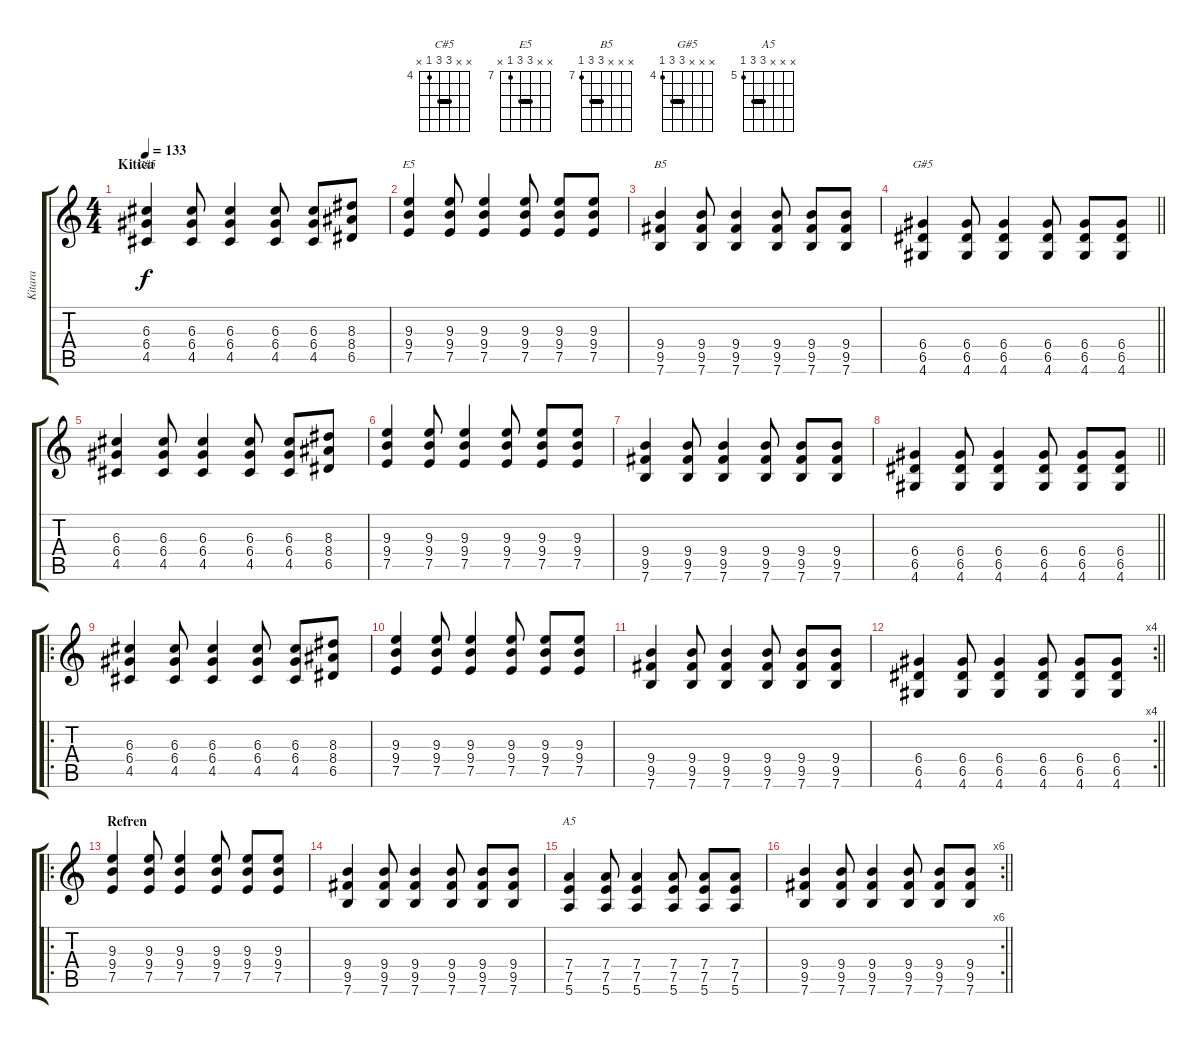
\track ("Kitara" "Kitara") {instrument distortionguitar}
\staff {score tabs}
\tuning (E4 B3 G3 D3 A2 E2) {hide}
\chord ("C#5" x x 6 6 4 x) {firstfret 4 barre 6}
\chord ("E5" x x 9 9 7 x) {firstfret 7 barre 9}
\chord ("B5" x x x 9 9 7) {firstfret 7 barre 9}
\chord ("G#5" x x x 6 6 4) {firstfret 4 barre 6}
\chord ("A5" x x x 7 7 5) {firstfret 5 barre 7}
\ts (4 4)
\section ("" "Kitica")
\tempo 133
\clef g2
\ks c
(6.3 6.4 4.5).4{ch "C#5" dy f} (6.3 6.4 4.5).8 (6.3 6.4 4.5).4 (6.3 6.4 4.5).8 (6.3 6.4 4.5).8 (8.3 8.4 6.5).8 |
(9.3 9.4 7.5).4{ch "E5"} (9.3 9.4 7.5).8 (9.3 9.4 7.5).4 (9.3 9.4 7.5).8 (9.3 9.4 7.5).8 (9.3 9.4 7.5).8 |
(9.4 9.5 7.6).4{ch "B5"} (9.4 9.5 7.6).8 (9.4 9.5 7.6).4 (9.4 9.5 7.6).8 (9.4 9.5 7.6).8 (9.4 9.5 7.6).8 |
\barLineRight lightlight
(6.4 6.5 4.6).4{ch "G#5"} (6.4 6.5 4.6).8 (6.4 6.5 4.6).4 (6.4 6.5 4.6).8 (6.4 6.5 4.6).8 (6.4 6.5 4.6).8 |
(6.3 6.4 4.5).4 (6.3 6.4 4.5).8 (6.3 6.4 4.5).4 (6.3 6.4 4.5).8 (6.3 6.4 4.5).8 (8.3 8.4 6.5).8 |
(9.3 9.4 7.5).4 (9.3 9.4 7.5).8 (9.3 9.4 7.5).4 (9.3 9.4 7.5).8 (9.3 9.4 7.5).8 (9.3 9.4 7.5).8 |
(9.4 9.5 7.6).4 (9.4 9.5 7.6).8 (9.4 9.5 7.6).4 (9.4 9.5 7.6).8 (9.4 9.5 7.6).8 (9.4 9.5 7.6).8 |
\barLineRight lightlight
(6.4 6.5 4.6).4 (6.4 6.5 4.6).8 (6.4 6.5 4.6).4 (6.4 6.5 4.6).8 (6.4 6.5 4.6).8 (6.4 6.5 4.6).8 |
\ro
(6.3 6.4 4.5).4 (6.3 6.4 4.5).8 (6.3 6.4 4.5).4 (6.3 6.4 4.5).8 (6.3 6.4 4.5).8 (8.3 8.4 6.5).8 |
(9.3 9.4 7.5).4 (9.3 9.4 7.5).8 (9.3 9.4 7.5).4 (9.3 9.4 7.5).8 (9.3 9.4 7.5).8 (9.3 9.4 7.5).8 |
(9.4 9.5 7.6).4 (9.4 9.5 7.6).8 (9.4 9.5 7.6).4 (9.4 9.5 7.6).8 (9.4 9.5 7.6).8 (9.4 9.5 7.6).8 |
\rc 4
\barLineRight lightlight
(6.4 6.5 4.6).4 (6.4 6.5 4.6).8 (6.4 6.5 4.6).4 (6.4 6.5 4.6).8 (6.4 6.5 4.6).8 (6.4 6.5 4.6).8 |
\ro
\section ("" "Refren")
(9.3 9.4 7.5).4 (9.3 9.4 7.5).8 (9.3 9.4 7.5).4 (9.3 9.4 7.5).8 (9.3 9.4 7.5).8 (9.3 9.4 7.5).8 |
(9.4 9.5 7.6).4 (9.4 9.5 7.6).8 (9.4 9.5 7.6).4 (9.4 9.5 7.6).8 (9.4 9.5 7.6).8 (9.4 9.5 7.6).8 |
(7.4 7.5 5.6).4{ch "A5"} (7.4 7.5 5.6).8 (7.4 7.5 5.6).4 (7.4 7.5 5.6).8 (7.4 7.5 5.6).8 (7.4 7.5 5.6).8 |
\rc 6
\barLineRight lightlight
(9.4 9.5 7.6).4 (9.4 9.5 7.6).8 (9.4 9.5 7.6).4 (9.4 9.5 7.6).8 (9.4 9.5 7.6).8 (9.4 9.5 7.6).8
